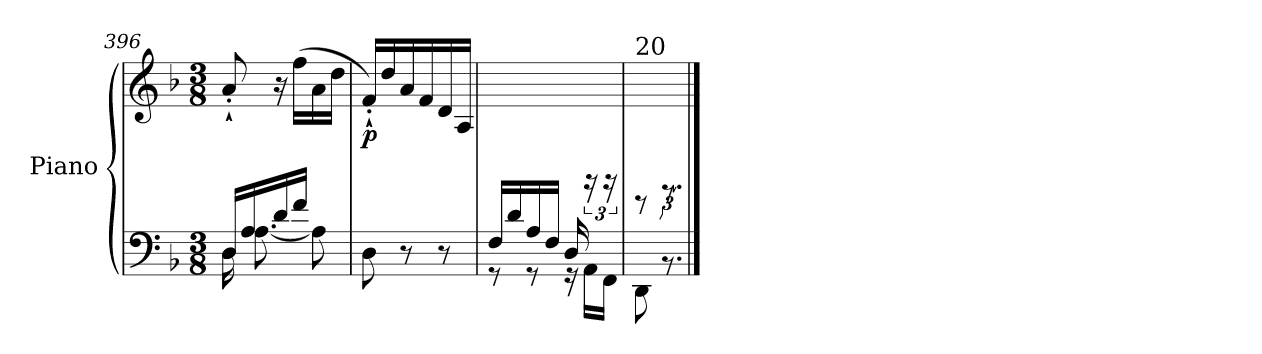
**kern	**kern	**dynam
*part1	*part1	*part1
*staff2	*staff1	*staff1/2
*I"Piano	*	*
*I'Pno	*	*
*clefF4	*clefG2	*
*k[b-]	*k[b-]	*
*F:	*F:	*
*M3/8	*M3/8	*
=396	=396	=396
*^	*	*
16D/LL	16D\	8a`'/	.
16A/	[8.A\	.	.
16d/	.	16r	.
16f/JJ	.	(16ff\LL	.
8ryy	8A\]	16a\	.
.	.	16dd\JJ	.
*v	*v	*	*
!!LO:PB:g=z
=397	=397	=397
!	!	!LO:DY:b
8D\	16f`'/LL)	p
.	16dd/	.
8r	16a/	.
.	16f/	.
8r	16d/	.
.	16A/JJ	.
=398	=398	=398
*^	*	*
16F/LL	8rGG	24%7ryy	.
16d/	.	.	.
16A/	8rGG	.	.
16F/JJ	.	.	.
*Xtuplet	*	*	*
24D/	24rGG	.	.
12ryy	24AA\LL	24rEE	.
.	24FF\JJ	24rEE	.
=399	=399	=399	=399
!	!	!LO:TX:a:t=20	!
*v	*v	*	*
8DD\	8rAAA	.
12.rBB	12.rCC	.
==	==	==
*-	*-	*-
